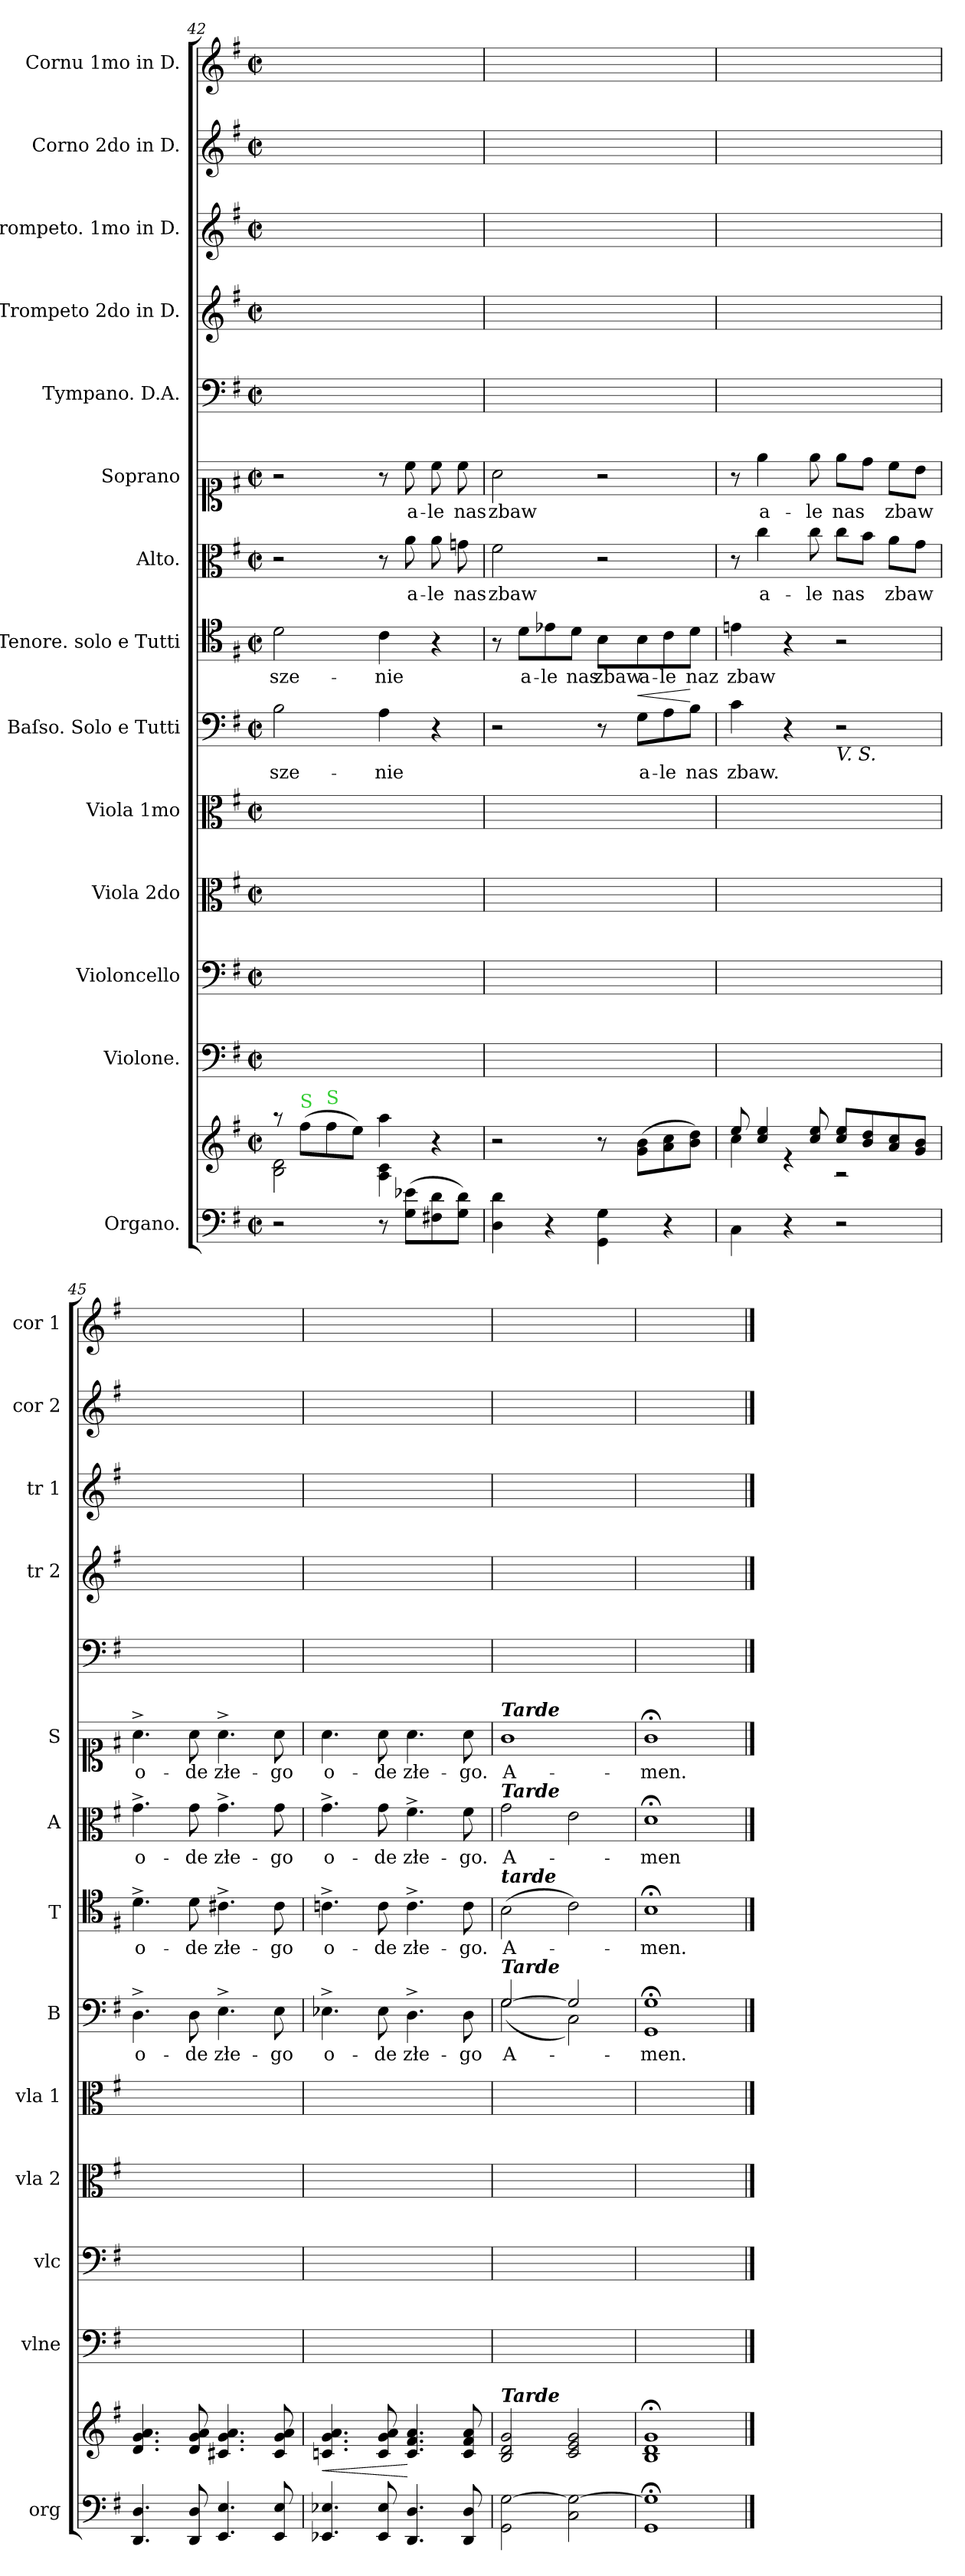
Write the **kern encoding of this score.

**kern	**kern	**dynam	**kern	**kern	**kern	**kern	**kern	**text	**dynam	**kern	**text	**kern	**text	**kern	**text	**kern	**kern	**kern	**kern	**kern
*part14	*part14	*part14	*part13	*part12	*part11	*part10	*part9	*part9	*part9	*part8	*part8	*part7	*part7	*part6	*part6	*part5	*part4	*part3	*part2	*part1
*staff15	*staff14	*staff14/15	*staff13	*staff12	*staff11	*staff10	*staff9	*staff9	*staff9	*staff8	*staff8	*staff7	*staff7	*staff6	*staff6	*staff5	*staff4	*staff3	*staff2	*staff1
*I"Organo.	*	*	*I"Violone.	*I"Violoncello	*I"Viola 2do	*I"Viola 1mo	*I"Baſso. Solo e Tutti	*	*	*I"Tenore. solo e Tutti	*	*I"Alto.	*	*I"Soprano	*	*I"Tympano. D.A.	*I"Trompeto 2do in D.	*I"Trompeto. 1mo in D.	*I"Corno 2do in D.	*I"Cornu 1mo in D.
*I'org	*	*	*I'vlne	*I'vlc	*I'vla 2	*I'vla 1	*I'B	*	*	*I'T	*	*I'A	*	*I'S	*	*	*I'tr 2	*I'tr 1	*I'cor 2	*I'cor 1
*clefF4	*clefG2	*	*clefF4	*clefF4	*clefC3	*clefC3	*clefF4	*	*	*clefC4	*	*clefC3	*	*clefC1	*	*clefF4	*clefG2	*clefG2	*clefG2	*clefG2
*k[f#]	*k[f#]	*	*k[f#]	*k[f#]	*k[f#]	*k[f#]	*k[f#]	*	*	*k[f#]	*	*k[f#]	*	*k[f#]	*	*k[f#]	*k[f#]	*k[f#]	*k[f#]	*k[f#]
*G:	*G:	*	*G:	*G:	*G:	*G:	*G:	*	*	*G:	*	*G:	*	*G:	*	*G:	*G:	*G:	*G:	*G:
*M2/2	*M2/2	*	*M2/2	*M2/2	*M2/2	*M2/2	*M2/2	*	*	*M2/2	*	*M2/2	*	*M2/2	*	*M2/2	*M2/2	*M2/2	*M2/2	*M2/2
*met(c|)	*met(c|)	*	*met(c|)	*met(c|)	*met(c|)	*met(c|)	*met(c|)	*	*	*met(c|)	*	*met(c|)	*	*met(c|)	*	*met(c|)	*met(c|)	*met(c|)	*met(c|)	*met(c|)
=42	=42	=42	=42	=42	=42	=42	=42	=42	=42	=42	=42	=42	=42	=42	=42	=42	=42	=42	=42	=42
*	*^	*	*	*	*	*	*	*	*	*	*	*	*	*	*	*	*	*	*	*
2r	8r	2B!\ 2d!\	.	1ryy	1ryy	1ryy	1ryy	2B\	-sze-	.	2d\	-sze-	2r	.	2r	.	1ryy	1ryy	1ryy	1ryy	1ryy
!	!LO:TX:a:color=limegreen:t=S	!	!	!	!	!	!	!	!	!	!	!	!	!	!	!	!	!	!	!	!
.	(8ff#\L	.	.	.	.	.	.	.	.	.	.	.	.	.	.	.	.	.	.	.	.
!	!LO:TX:a:color=limegreen:t=S	!	!	!	!	!	!	!	!	!	!	!	!	!	!	!	!	!	!	!	!
.	8ff#\	.	.	.	.	.	.	.	.	.	.	.	.	.	.	.	.	.	.	.	.
.	8ee\J)	.	.	.	.	.	.	.	.	.	.	.	.	.	.	.	.	.	.	.	.
8r	4aa\	4A!\ 4c!\	.	.	.	.	.	4A\	-nie	.	4c\	-nie	8r	.	8r	.	.	.	.	.	.
(8G\ 8e-X\L	.	.	.	.	.	.	.	.	.	.	.	.	8a\	a-	8cc\	a-	.	.	.	.	.
8F#X\ 8d\	4r	4ryy	.	.	.	.	.	4r	.	.	4r	.	8a\	-le	8cc\	-le	.	.	.	.	.
8G\ 8d\J)	.	.	.	.	.	.	.	.	.	.	.	.	8gn\	nas	8cc\	nas	.	.	.	.	.
*	*v	*v	*	*	*	*	*	*	*	*	*	*	*	*	*	*	*	*	*	*	*
=43	=43	=43	=43	=43	=43	=43	=43	=43	=43	=43	=43	=43	=43	=43	=43	=43	=43	=43	=43	=43
4D\ 4d\	2r	.	1ryy	1ryy	1ryy	1ryy	2r	.	.	8r	.	2f#\	zbaw	2a\	zbaw	1ryy	1ryy	1ryy	1ryy	1ryy
.	.	.	.	.	.	.	.	.	.	8d\L	a-	.	.	.	.	.	.	.	.	.
4r	.	.	.	.	.	.	.	.	.	8e-X\	-le	.	.	.	.	.	.	.	.	.
.	.	.	.	.	.	.	.	.	.	8d\J	nas	.	.	.	.	.	.	.	.	.
!	!	!	!	!	!	!	!	!	!LO:DY:a	!	!	!	!	!	!	!	!	!	!	!
4GG\ 4G\	8r	.	.	.	.	.	8r	.	p&colon;	8B\L	zbaw	2r	.	2r	.	.	.	.	.	.
!	!	!	!	!	!	!	!	!	!LO:HP:a	!	!	!	!	!	!	!	!	!	!	!
.	(8g\ 8b\L	.	.	.	.	.	8G\L	a-	<	8B\	a-	.	.	.	.	.	.	.	.	.
4r	8a\ 8cc\	.	.	.	.	.	8A\	-le	.	8c\	-le	.	.	.	.	.	.	.	.	.
.	8b\ 8dd\J)	.	.	.	.	.	8B\J	nas	[	8d\J	naz	.	.	.	.	.	.	.	.	.
=44	=44	=44	=44	=44	=44	=44	=44	=44	=44	=44	=44	=44	=44	=44	=44	=44	=44	=44	=44	=44
*	*^	*	*	*	*	*	*	*	*	*	*	*	*	*	*	*	*	*	*	*
4C\	8ee!/	4cc\	.	1ryy	1ryy	1ryy	1ryy	4c\	zbaw.	.	4en\	zbaw	8r	.	8r	.	1ryy	1ryy	1ryy	1ryy	1ryy
.	4cc!/ 4ee!/	.	.	.	.	.	.	.	.	.	.	.	4cc\	a-	4ee\	a-	.	.	.	.	.
4r	.	4r	.	.	.	.	.	4r	.	.	4r	.	.	.	.	.	.	.	.	.	.
.	8cc!/ 8ee!/	.	.	.	.	.	.	.	.	.	.	.	8cc\	-le	8ee\	-le	.	.	.	.	.
!	!	!	!	!	!	!	!	!LO:TX:b:i:t=V. S.	!	!	!	!	!	!	!	!	!	!	!	!	!
2r	8cc!/ 8ee!/L	2r	.	.	.	.	.	2r	.	.	2r	.	8cc\L	nas	8ee\L	nas	.	.	.	.	.
.	8b!/ 8dd!/	.	.	.	.	.	.	.	.	.	.	.	8b\J	.	8dd\J	.	.	.	.	.	.
.	8a!/ 8cc!/	.	.	.	.	.	.	.	.	.	.	.	8a\L	zbaw	8cc\L	zbaw	.	.	.	.	.
.	8g!/ 8b!/J	.	.	.	.	.	.	.	.	.	.	.	8g\J	.	8b\J	.	.	.	.	.	.
*	*v	*v	*	*	*	*	*	*	*	*	*	*	*	*	*	*	*	*	*	*	*
=45	=45	=45	=45	=45	=45	=45	=45	=45	=45	=45	=45	=45	=45	=45	=45	=45	=45	=45	=45	=45
4.DD/ 4.D/	4.d/ 4.g/ 4.a/	.	1ryy	1ryy	1ryy	1ryy	4.D^\	o-	.	4.d^\	o-	4.g^\	o-	4.a^\	o-	1ryy	1ryy	1ryy	1ryy	1ryy
8DD/ 8D/	8d/ 8g/ 8a/	.	.	.	.	.	8D\	-de	.	8d\	-de	8g\	-de	8a\	-de	.	.	.	.	.
4.EE/ 4.E/	4.c#X/ 4.g/ 4.a/	.	.	.	.	.	4.E^\	złe-	.	4.c#X^\	złe-	4.g^\	złe-	4.a^\	złe-	.	.	.	.	.
8EE/ 8E/	8c#/ 8g/ 8a/	.	.	.	.	.	8E\	-go	.	8c#\	-go	8g\	-go	8a\	-go	.	.	.	.	.
=46	=46	=46	=46	=46	=46	=46	=46	=46	=46	=46	=46	=46	=46	=46	=46	=46	=46	=46	=46	=46
4.EE-X/ 4.E-X/	4.cn/ 4.g/ 4.a/	<	1ryy	1ryy	1ryy	1ryy	4.E-X^\	o-	.	4.cn^\	o-	4.g^\	o-	4.a\	o-	1ryy	1ryy	1ryy	1ryy	1ryy
8EE-/ 8E-/	8c/ 8g/ 8a/	.	.	.	.	.	8E-\	-de	.	8c\	-de	8g\	-de	8a\	-de	.	.	.	.	.
4.DD/ 4.D/	4.c/ 4.f#/ 4.a/	[	.	.	.	.	4.D^\	złe-	.	4.c^\	złe-	4.f#^\	złe-	4.a\	złe-	.	.	.	.	.
8DD/ 8D/	8c/ 8f#/ 8a/	.	.	.	.	.	8D\	-go	.	8c\	-go.	8f#\	-go.	8a\	-go.	.	.	.	.	.
=47	=47	=47	=47	=47	=47	=47	=47	=47	=47	=47	=47	=47	=47	=47	=47	=47	=47	=47	=47	=47
*	*	*	*	*	*	*	*^	*	*	*	*	*	*	*	*	*	*	*	*	*
!	!	!	!	!	!	!	!	!	!	!	!	!	!	!	!LO:TX:a:Bi:t=Tarde	!	!	!	!	!	!
!	!	!	!	!	!	!	!	!	!	!	!	!	!LO:TX:a:Bi:t=Tarde	!	!	!	!	!	!	!	!
!	!	!	!	!	!	!	!	!	!	!	!LO:TX:a:Bi:t=tarde	!	!	!	!	!	!	!	!	!	!
!	!	!	!	!	!	!	!LO:TX:a:Bi:t=Tarde	!	!	!	!	!	!	!	!	!	!	!	!	!	!
!	!LO:TX:a:Bi:t=Tarde	!	!	!	!	!	!	!	!	!	!	!	!	!	!	!	!	!	!	!	!
2GG\ [2G\	2B/ 2d/ 2g/	.	1ryy	1ryy	1ryy	1ryy	[2G/	(2G\	A-	.	(2B\	A-	2g\	A-	1g	A-	1ryy	1ryy	1ryy	1ryy	1ryy
2C\ 2G_\	2c/ 2e/ 2g/	fort.	.	.	.	.	2G/]	2C\)	.	.	2c\)	.	2e\	.	.	.	.	.	.	.	.
*	*	*	*	*	*	*	*v	*v	*	*	*	*	*	*	*	*	*	*	*	*	*
=48	=48	=48	=48	=48	=48	=48	=48	=48	=48	=48	=48	=48	=48	=48	=48	=48	=48	=48	=48	=48
1GG;< 1G];<	1B;< 1d;< 1g;<	.	1ryy	1ryy	1ryy	1ryy	1GG;< 1G;<	-men.	.	1B;<	-men.	1d;<	-men	1g;<	-men.	1ryy	1ryy	1ryy	1ryy	1ryy
==	==	==	==	==	==	==	==	==	==	==	==	==	==	==	==	==	==	==	==	==
*-	*-	*-	*-	*-	*-	*-	*-	*-	*-	*-	*-	*-	*-	*-	*-	*-	*-	*-	*-	*-
